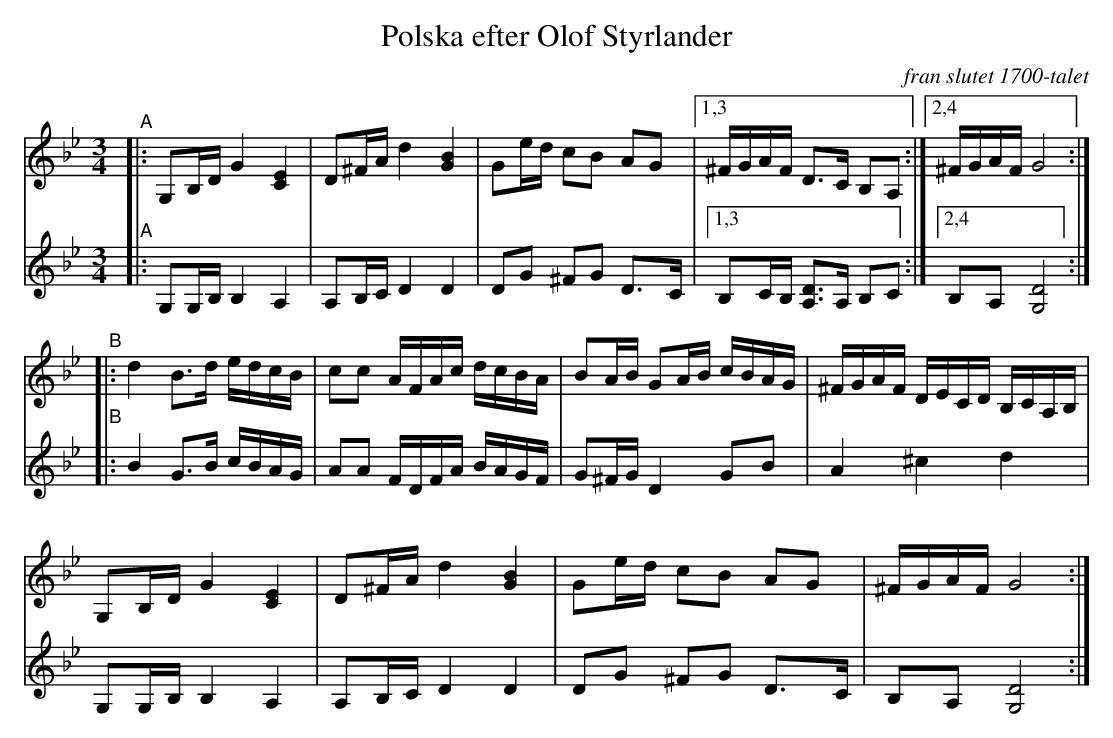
X:1
T: Polska efter Olof Styrlander
O: fran slutet 1700-talet
M: 3/4
L: 1/16
K: Gm
V: 1 staves=2
"^A"|:\
G,2B,D G4 [E4C4] | D2^FA d4 [B4G4] | G2ed c2B2 A2G2 |[1,3 ^FGAF D3C B,2A,2 :|[2,4 ^FGAF G8 :|
"^B"|:\
d4 B3d edcB | c2c2 AFAc dcBA | B2AB G2AB cBAG | ^FGAF DECD B,CA,B, |
G,2B,D G4 [E4C4] | D2^FA d4 [B4G4] | G2ed c2B2 A2G2 | ^FGAF G8 :|
V: 2
"^A"|:\
G,2G,B, B,4 A,4 | A,2B,C D4 D4 | D2G2 ^F2G2 D3C |[1,3 B,2CB, [D3A,3]A, B,2C2 :|[2,4 B,2A,2 [D8G,8] :|
"^B"|:\
B4 G3B cBAG | A2A2 FDFA BAGF | G2^FG D4 G2B2 | A4 ^c4 d4 |
G,2G,B, B,4 A,4 | A,2B,C D4 D4 | D2G2 ^F2G2 D3C | B,2A,2 [D8G,8] :|
